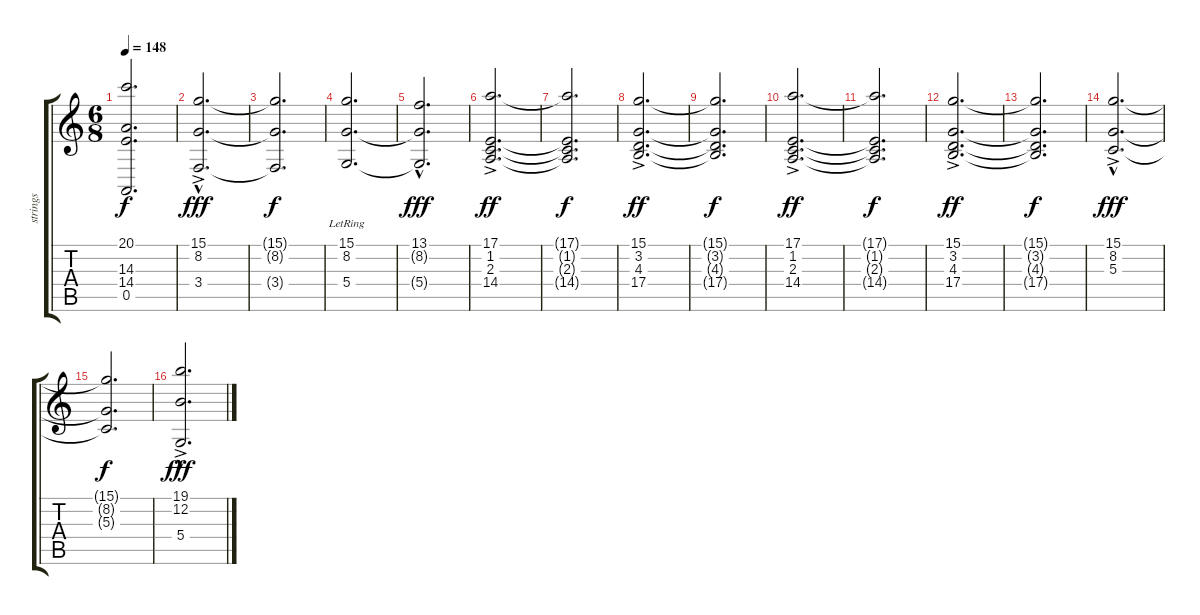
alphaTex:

\track ("strings" "strings") {instrument stringensemble1}
\staff {score tabs}
\tuning (E4 B3 G3 D3 A2 E2) {hide}
\ts (6 8)
\tempo 148
\clef g2
\ks c
(20.1{t} 14.3{t} 14.4{t} 0.5{t}).2{d dy f} |
(15.1{ac} 8.2{hac} 3.4).2{d dy fff} |
(15.1{t} 8.2{t} 3.4{t}).2{d dy f} |
(15.1 8.2 5.4{lr}).2{d} |
(13.1{hac} 8.2{t} 5.4{t}).2{d dy fff} |
(17.1{ac} 1.2{ac} 2.3{ac} 14.4{ac}).2{d dy ff} |
(17.1{t} 1.2{t} 2.3{t} 14.4{t}).2{d dy f} |
(15.1{ac} 3.2{ac} 4.3{ac} 17.4{ac}).2{d dy ff} |
(15.1{t} 3.2{t} 4.3{t} 17.4{t}).2{d dy f} |
(17.1{ac} 1.2{ac} 2.3{ac} 14.4{ac}).2{d dy ff} |
(17.1{t} 1.2{t} 2.3{t} 14.4{t}).2{d dy f} |
(15.1{ac} 3.2{ac} 4.3{ac} 17.4{ac}).2{d dy ff} |
(15.1{t} 3.2{t} 4.3{t} 17.4{t}).2{d dy f} |
(15.1{ac} 8.2{hac} 5.3).2{d dy fff} |
(15.1{t} 8.2{t} 5.3{t}).2{d dy f} |
(19.1{ac} 12.2{hac} 5.4).2{d dy fff}
